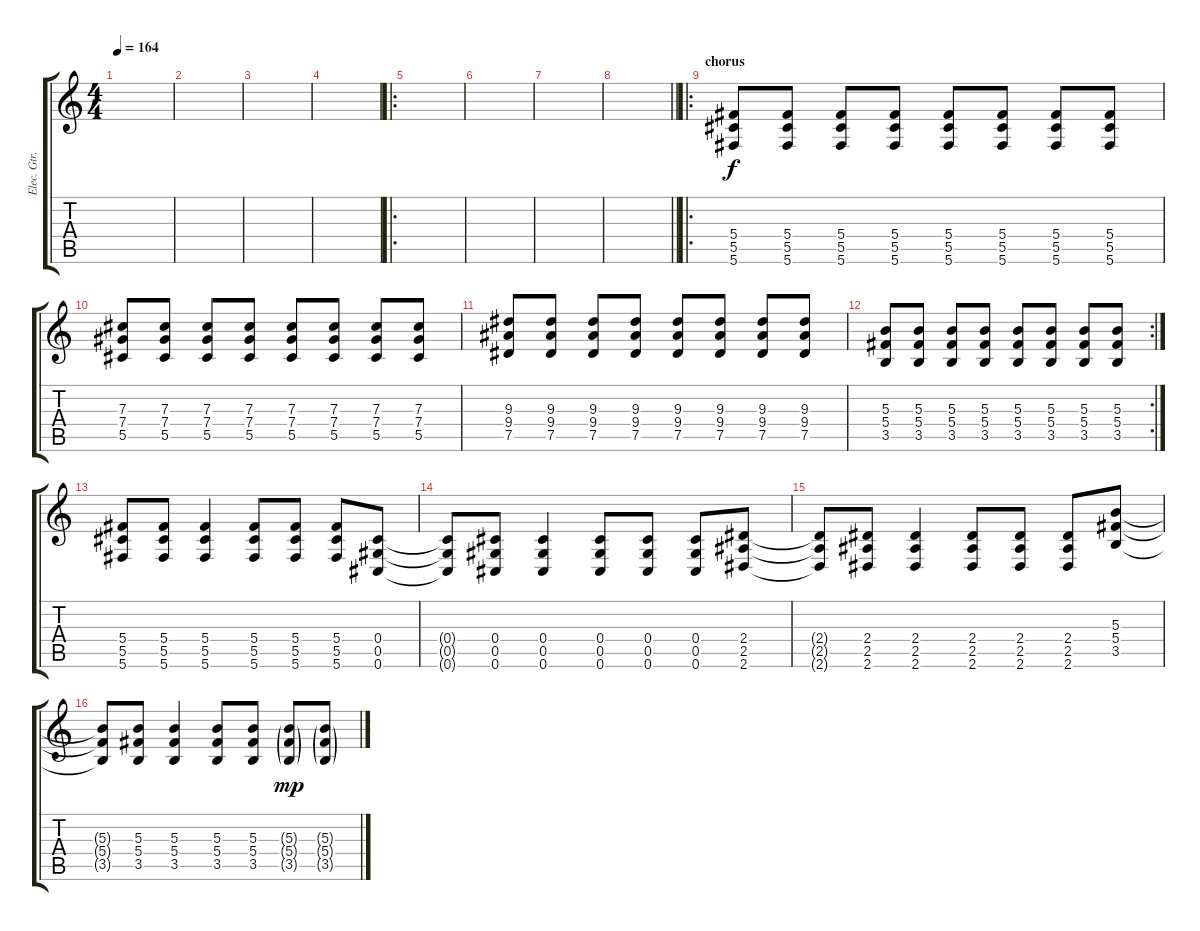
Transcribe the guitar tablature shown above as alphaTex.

\track ("Elec. Gtr. 1" "Elec. Gtr.") {instrument distortionguitar}
\staff {score tabs}
\tuning (Eb4 Bb3 Gb3 Db3 Ab2 Db2) {hide}
\ts (4 4)
\tempo 164
\clef g2
\ks c
|
|
|
|
\ro
|
|
|
\barLineRight lightlight
|
\ro
\section ("" "chorus")
(5.4 5.5 5.6).8 (5.4 5.5 5.6).8 (5.4 5.5 5.6).8 (5.4 5.5 5.6).8 (5.4 5.5 5.6).8 (5.4 5.5 5.6).8 (5.4 5.5 5.6).8 (5.4 5.5 5.6).8 |
(7.3 7.4 5.5).8 (7.3 7.4 5.5).8 (7.3 7.4 5.5).8 (7.3 7.4 5.5).8 (7.3 7.4 5.5).8 (7.3 7.4 5.5).8 (7.3 7.4 5.5).8 (7.3 7.4 5.5).8 |
(9.3 9.4 7.5).8 (9.3 9.4 7.5).8 (9.3 9.4 7.5).8 (9.3 9.4 7.5).8 (9.3 9.4 7.5).8 (9.3 9.4 7.5).8 (9.3 9.4 7.5).8 (9.3 9.4 7.5).8 |
\rc 2
(5.3 5.4 3.5).8 (5.3 5.4 3.5).8 (5.3 5.4 3.5).8 (5.3 5.4 3.5).8 (5.3 5.4 3.5).8 (5.3 5.4 3.5).8 (5.3 5.4 3.5).8 (5.3 5.4 3.5).8 |
(5.4 5.5 5.6).8 (5.4 5.5 5.6).8 (5.4 5.5 5.6).4 (5.4 5.5 5.6).8 (5.4 5.5 5.6).8 (5.4 5.5 5.6).8 (0.4 0.5 0.6).8 |
(0.4{t} 0.5{t} 0.6{t}).8 (0.4 0.5 0.6).8 (0.4 0.5 0.6).4 (0.4 0.5 0.6).8 (0.4 0.5 0.6).8 (0.4 0.5 0.6).8 (2.4 2.5 2.6).8 |
(2.4{t} 2.5{t} 2.6{t}).8 (2.4 2.5 2.6).8 (2.4 2.5 2.6).4 (2.4 2.5 2.6).8 (2.4 2.5 2.6).8 (2.4 2.5 2.6).8 (5.3 5.4 3.5).8 |
(5.3{t} 5.4{t} 3.5{t}).8 (5.3 5.4 3.5).8 (5.3 5.4 3.5).4 (5.3 5.4 3.5).8 (5.3 5.4 3.5).8 (5.3{g} 5.4{g} 3.5{g}).8{dy mp} (5.3{g} 5.4{g} 3.5{g}).8
